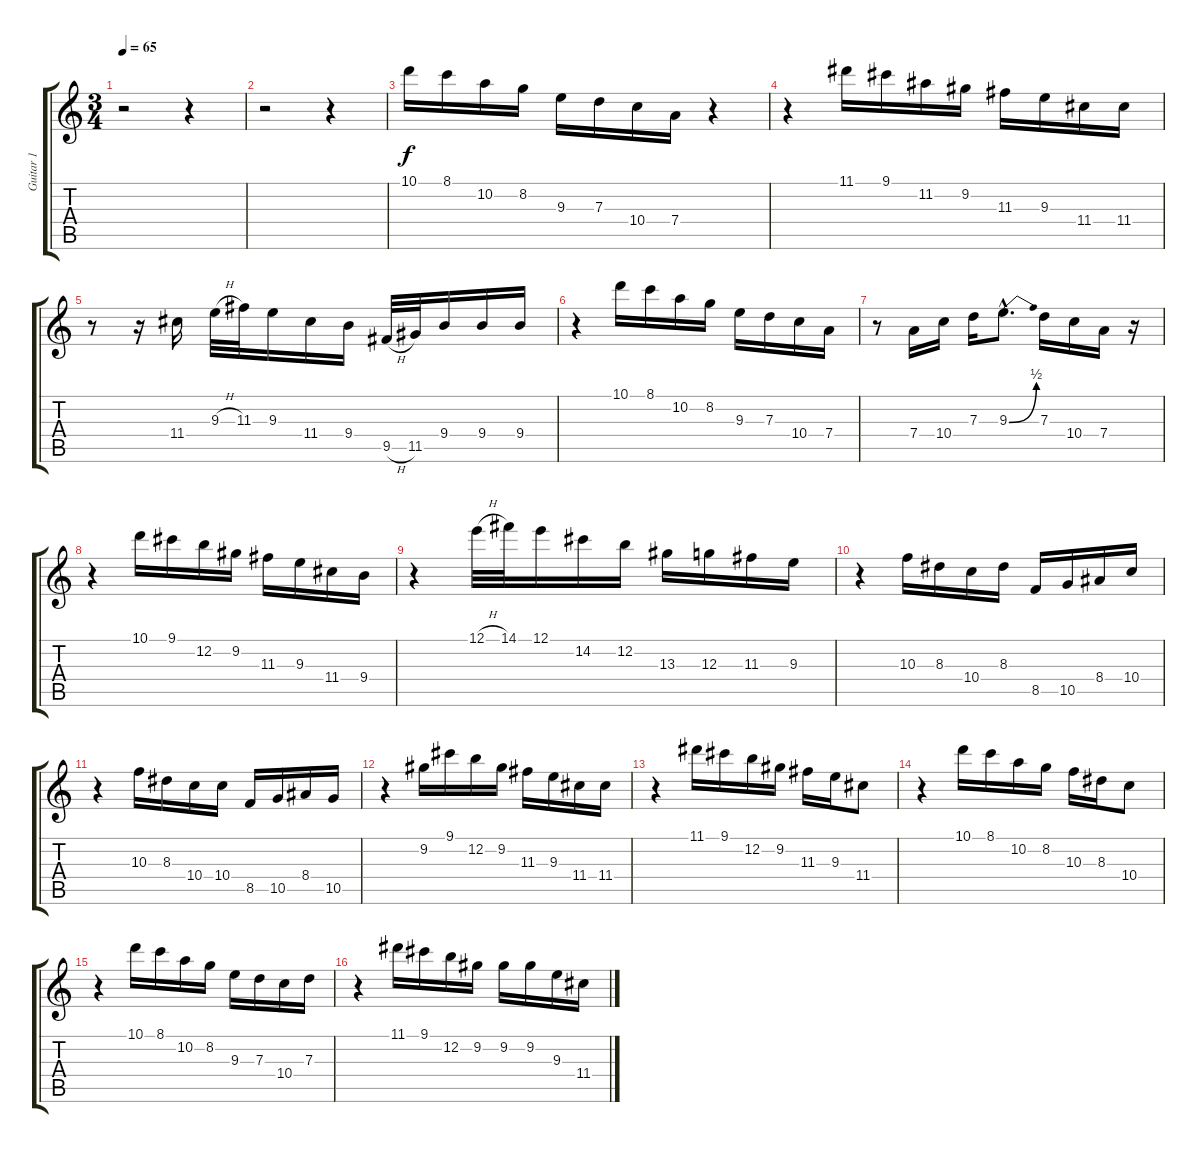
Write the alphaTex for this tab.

\track ("Guitar 1 " "Guitar 1 ") {instrument electricguitarclean}
\staff {score tabs}
\tuning (E4 B3 G3 D3 A2 E2) {hide}
\ts (3 4)
\tempo 65
\clef g2
\ks c
r.2{dy f} r.4 |
r.2 r.4 |
10.1.16 8.1.16 10.2.16 8.2.16 9.3.16 7.3.16 10.4.16 7.4.16 r.4 |
r.4 11.1.16 9.1.16 11.2.16 9.2.16 11.3.16 9.3.16 11.4.16 11.4.16 |
r.8 r.16 11.4.16 9.3{h}.32 11.3.32 9.3.16 11.4.16 9.4.16 9.5{h}.32 11.5.32 9.4.16 9.4.16 9.4.16 |
r.4 10.1.16 8.1.16 10.2.16 8.2.16 9.3.16 7.3.16 10.4.16 7.4.16 |
r.8 7.4.16 10.4.16 7.3.16 9.3{be (bend 0 0 60 2) hac}.8{d} 7.3.16 10.4.16 7.4.16 r.16 |
r.4 10.1.16 9.1.16 12.2.16 9.2.16 11.3.16 9.3.16 11.4.16 9.4.16 |
r.4 12.1{h}.32 14.1.32 12.1.16 14.2.16 12.2.16 13.3.16 12.3.16 11.3.16 9.3.16 |
r.4 10.3.16 8.3.16 10.4.16 8.3.16 8.5.16 10.5.16 8.4.16 10.4.16 |
r.4 10.3.16 8.3.16 10.4.16 10.4.16 8.5.16 10.5.16 8.4.16 10.5.16 |
r.4 9.2.16 9.1.16 12.2.16 9.2.16 11.3.16 9.3.16 11.4.16 11.4.16 |
r.4 11.1.16 9.1.16 12.2.16 9.2.16 11.3.16 9.3.16 11.4.8 |
r.4 10.1.16 8.1.16 10.2.16 8.2.16 10.3.16 8.3.16 10.4.8 |
r.4 10.1.16 8.1.16 10.2.16 8.2.16 9.3.16 7.3.16 10.4.16 7.3.16 |
r.4 11.1.16 9.1.16 12.2.16 9.2.16 9.2.16 9.2.16 9.3.16 11.4.16
